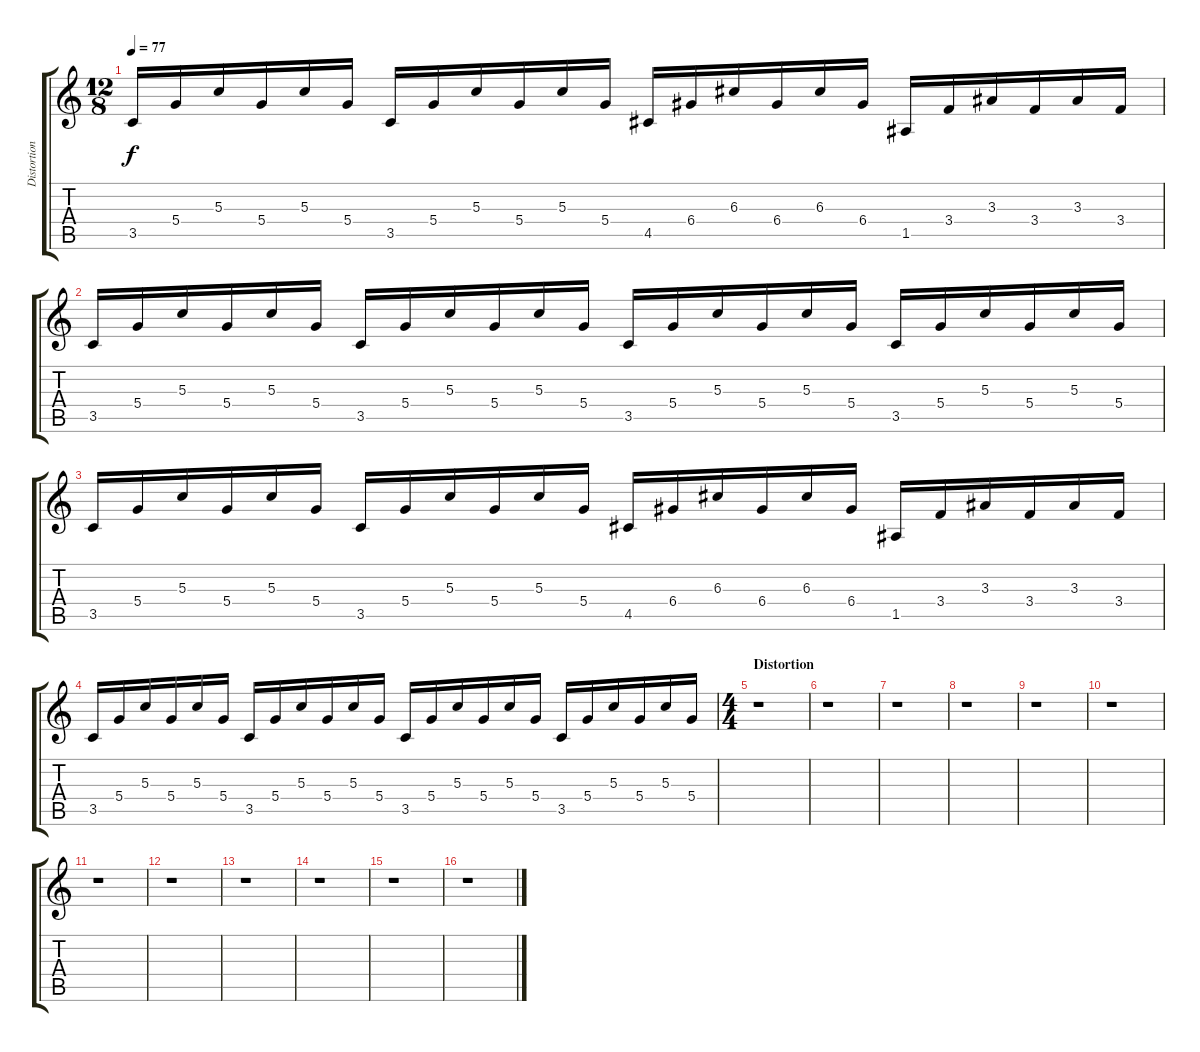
\track ("Distortion Guitar 2" "Distortion") {instrument distortionguitar}
\staff {score tabs}
\tuning (E4 B3 G3 D3 A2 E2) {hide}
\ts (12 8)
\tempo 77
\clef g2
\ks c
3.5.16{dy f} 5.4.16 5.3.16 5.4.16 5.3.16 5.4.16 3.5.16 5.4.16 5.3.16 5.4.16 5.3.16 5.4.16 4.5.16 6.4.16 6.3.16 6.4.16 6.3.16 6.4.16 1.5.16 3.4.16 3.3.16 3.4.16 3.3.16 3.4.16 |
3.5.16 5.4.16 5.3.16 5.4.16 5.3.16 5.4.16 3.5.16 5.4.16 5.3.16 5.4.16 5.3.16 5.4.16 3.5.16 5.4.16 5.3.16 5.4.16 5.3.16 5.4.16 3.5.16 5.4.16 5.3.16 5.4.16 5.3.16 5.4.16 |
3.5.16 5.4.16 5.3.16 5.4.16 5.3.16 5.4.16 3.5.16 5.4.16 5.3.16 5.4.16 5.3.16 5.4.16 4.5.16 6.4.16 6.3.16 6.4.16 6.3.16 6.4.16 1.5.16 3.4.16 3.3.16 3.4.16 3.3.16 3.4.16 |
3.5.16 5.4.16 5.3.16 5.4.16 5.3.16 5.4.16 3.5.16 5.4.16 5.3.16 5.4.16 5.3.16 5.4.16 3.5.16 5.4.16 5.3.16 5.4.16 5.3.16 5.4.16 3.5.16 5.4.16 5.3.16 5.4.16 5.3.16 5.4.16 |
\ts (4 4)
\section ("" "Distortion")
r.1{instrument distortionguitar} |
r.1 |
r.1 |
r.1 |
r.1 |
r.1 |
r.1 |
r.1 |
r.1 |
r.1 |
r.1 |
r.1
